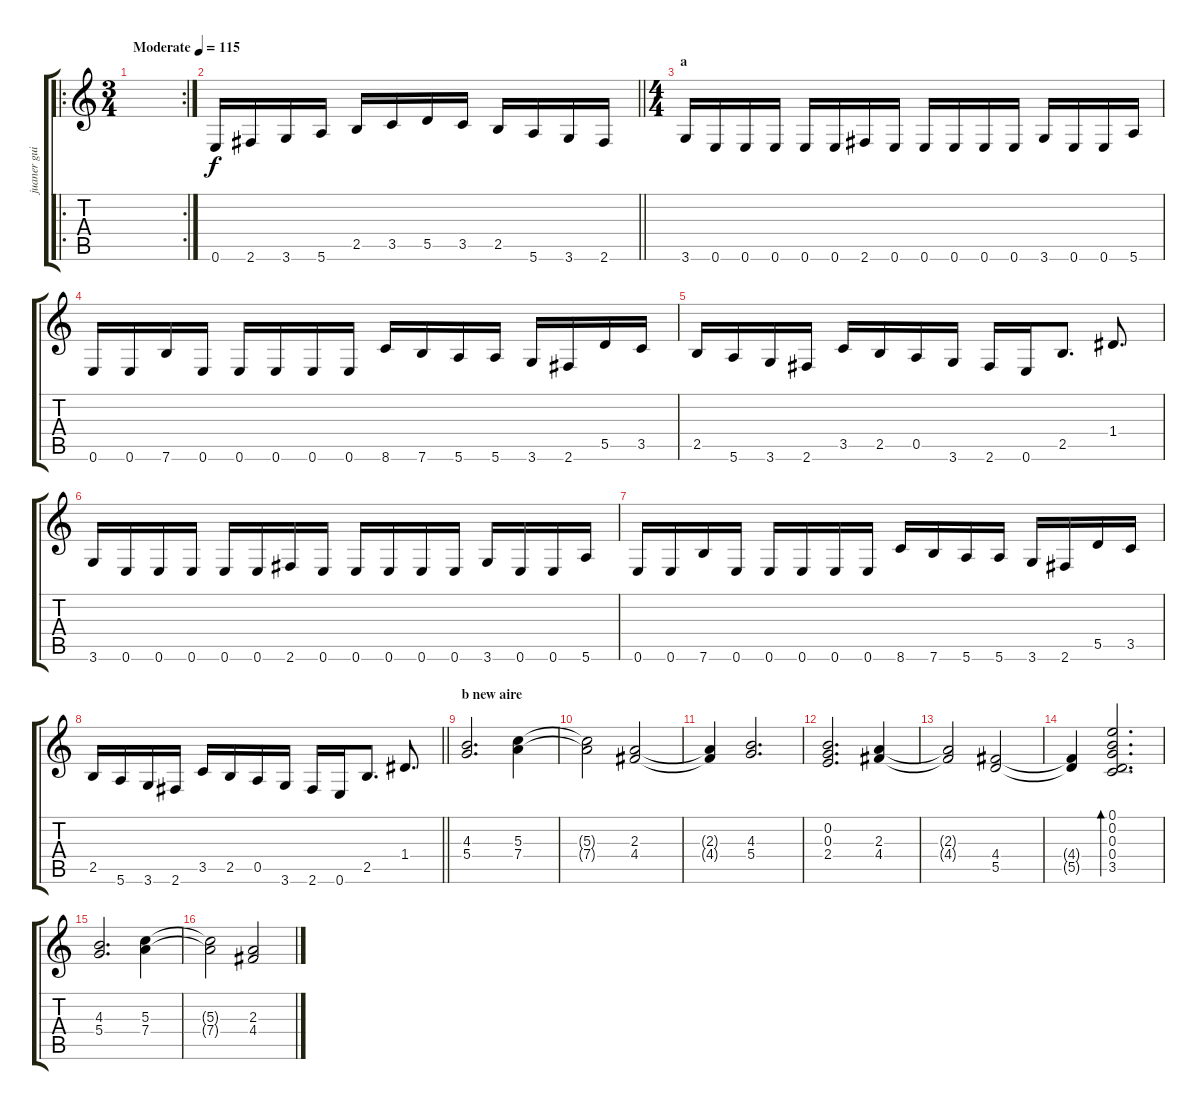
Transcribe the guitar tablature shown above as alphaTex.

\track ("juaner guitar" "juaner gui") {instrument distortionguitar}
\staff {score tabs}
\tuning (E4 B3 G3 D3 A2 E2) {hide}
\ro
\rc 2
\ts (3 4)
\tempo (115 "Moderate")
\clef g2
\ks c
|
\barLineRight lightlight
0.6.16 2.6.16 3.6.16 5.6.16 2.5.16 3.5.16 5.5.16 3.5.16 2.5.16 5.6.16 3.6.16 2.6.16 |
\ts (4 4)
\section ("" "a")
3.6.16 0.6.16 0.6.16 0.6.16 0.6.16 0.6.16 2.6.16 0.6.16 0.6.16 0.6.16 0.6.16 0.6.16 3.6.16 0.6.16 0.6.16 5.6.16 |
0.6.16 0.6.16 7.6.16 0.6.16 0.6.16 0.6.16 0.6.16 0.6.16 8.6.16 7.6.16 5.6.16 5.6.16 3.6.16 2.6.16 5.5.16 3.5.16 |
2.5.16 5.6.16 3.6.16 2.6.16 3.5.16 2.5.16 0.5.16 3.6.16 2.6.16 0.6.16 2.5.8{d} 1.4.8{d} |
3.6.16 0.6.16 0.6.16 0.6.16 0.6.16 0.6.16 2.6.16 0.6.16 0.6.16 0.6.16 0.6.16 0.6.16 3.6.16 0.6.16 0.6.16 5.6.16 |
0.6.16 0.6.16 7.6.16 0.6.16 0.6.16 0.6.16 0.6.16 0.6.16 8.6.16 7.6.16 5.6.16 5.6.16 3.6.16 2.6.16 5.5.16 3.5.16 |
\barLineRight lightlight
2.5.16 5.6.16 3.6.16 2.6.16 3.5.16 2.5.16 0.5.16 3.6.16 2.6.16 0.6.16 2.5.8{d} 1.4.8{d} |
\section ("" "b new aire")
(4.3 5.4).2{d} (5.3 7.4).4 |
(5.3{t} 7.4{t}).2 (2.3 4.4).2 |
(2.3{t} 4.4{t}).4 (4.3 5.4).2{d} |
(0.2 0.3 2.4).2{d} (2.3 4.4).4 |
(2.3{t} 4.4{t}).2 (4.4 5.5).2 |
(4.4{t} 5.5{t}).4 (0.1 0.2 0.3 0.4 3.5).2{d bd 240} |
(4.3 5.4).2{d} (5.3 7.4).4 |
(5.3{t} 7.4{t}).2 (2.3 4.4).2
